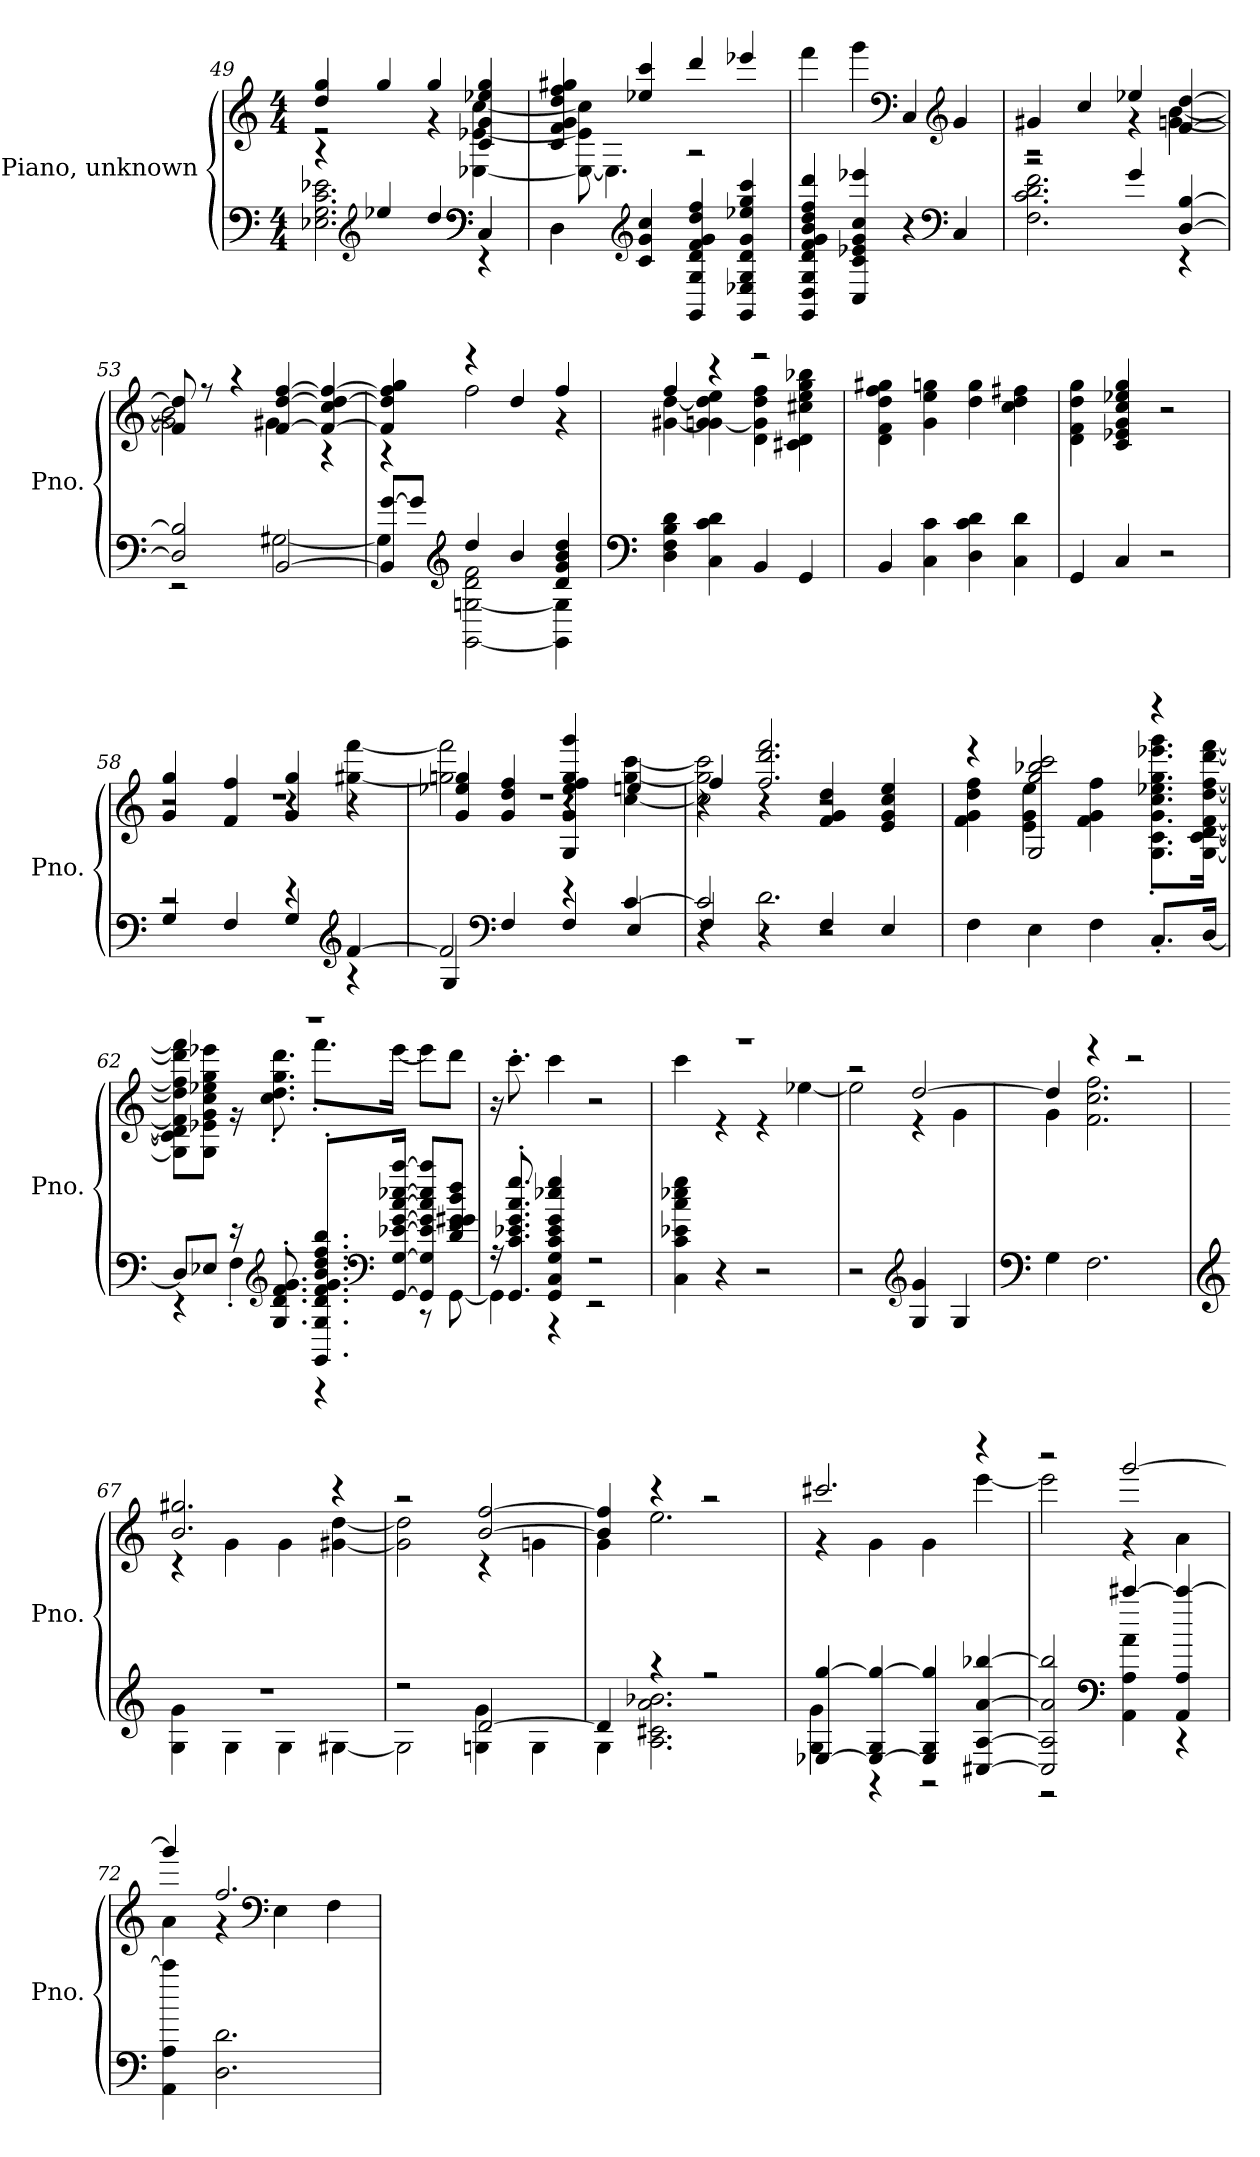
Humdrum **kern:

**kern	**kern
*part1	*part1
*staff2	*staff1
*I"Piano, unknown	*
*I'Pno.	*
*clefF4	*clefG2
*k[]	*k[]
*M4/4	*M4/4
=49	=49
*^	*^
4r	2.E-X\ 2.G\ 2.c\ 2.e-X\	4dd/ 4gg/	2r
*clefG2	*	*	*
4ee-X/	.	4gg/	.
4dd/	.	4gg/	4r
*clefF4	*	*	*
4C/	4r	4c/ 4g/ 4ee-X/ 4gg/	[4E-X\ [4e-X\ [4cc\
*v	*v	*	*
=50	=50	=50
4D\	4c/ 4f/ 4g/ 4dd/ 4ff/ 4gg#X/	8E-\_ 8e-\] 8cc\]
.	.	4.E-\]
*clefG2	*	*
4c/ 4g/ 4cc/	4ee-X/ 4ccc/	.
4GG/ 4G/ 4d/ 4f/ 4g/ 4dd/ 4ff/	4ddd/	2r
4GG/ 4E-X/ 4G/ 4d/ 4g/ 4ee-X/ 4gg/ 4ccc/	4eee-X/	.
*	*v	*v
=51	=51
4GG/ 4D/ 4G/ 4d/ 4f/ 4g/ 4b/ 4dd/ 4ff/ 4ddd/	4fff\
4C/ 4c/ 4e-X/ 4g/ 4cc/ 4eee-X/	4ggg\
*	*clefF4
4r	4C/
*clefF4	*clefG2
4C/	4g/
!!LO:LB:g=z
=52	=52
*^	*^
2r	2.F\ 2.c\ 2.d\ 2.f\	4g#X/	2r
.	.	4cc/	.
4g/	.	4ee-X/	4r
[4D/ [4B/	4r	[4f/ [4dd/	[4gn\ [4b\
=53	=53	=53	=53
2D/] 2B/]	2r	8f/] 8dd/]	2g\] 2b\]
.	.	8r	.
.	.	4r	.
[2BB/	[2G#X\	[4f/ [4dd/ [4ff/	4g#X\
.	.	4f/_ 4cc/ 4dd/_ 4ff/_	4r
=54	=54	=54	=54
8BB/] [8g/L	4G#\]	4f/] 4dd/] 4ff/] 4gg/	4r
8g/J]	.	.	.
*clefG2	*	*	*
4dd/	[2GG\ [2Gn\ 2d\ 2f\	4r	2ff\
4b/	.	4dd/	.
4d/ 4g/ 4b/ 4dd/	4GG\] 4G\]	4ff/	4r
*v	*v	*	*
=55	=55	=55
*clefF4	*	*
4D\ 4F\ 4B\ 4d\	4ff/	[4g#X\ [4dd\
4C\ 4c\ 4d\	4r	4gn\ 4g#\_ 4dd\] 4ee\
4BB/	2r	4d\ 4g#\] 4dd\ 4ff\
4GG/	.	4c#X\ 4d\ 4cc#X\ 4ee\ 4gg\ 4bb-X\
*	*v	*v
=56	=56
4BB/	4d\ 4f\ 4dd\ 4ff\ 4gg#X\
4C\ 4c\	4g\ 4ee\ 4ggn\
4D\ 4c\ 4d\	4dd\ 4gg\
4C\ 4d\	4cc\ 4dd\ 4ff#X\
!!LO:PB:g=z
=57	=57
4GG/	4d\ 4f\ 4dd\ 4gg\
4C/	4c/ 4e-X/ 4g/ 4cc/ 4ee-X/ 4gg/
2r	2r
=58	=58
*^	*^
*	*	*	*^
2r	4G/	1r	2r	4g/ 4gg/
.	4F/	.	.	4f/ 4ff/
4r	4G/	.	4r	4g/ 4gg/
*clefG2	*	*	*	*
[4f/	4r	.	[4gg#X\ [4fff\	4r
=59	=59	=59	=59	=59
2f/]	4G/	1r	2gg#\] 2fff\]	4g/ 4ee-X/ 4ggn/
*clefF4	*	*	*	*
.	4F/	.	.	4g/ 4dd/ 4ff/
4r	4F/	.	4r	4G/ 4g/ 4ee-/ 4ff/ 4gg/ 4ggg/
[4c/	4E/	.	[4cc\ [4gg\ [4ccc\	4een/
=60	=60	=60	=60	=60
*	*^	*	*	*
2c/]	4r	4F/	4r	2cc\] 2gg\] 2ccc\]	4ff/
.	2.d\	4r	2.ff/ 2.ddd/ 2.fff/	.	4r
2r	.	4F/	.	2r	4f/ 4g/ 4dd/
.	.	4E/	.	.	4e/ 4g/ 4cc/ 4ee/
*v	*v	*v	*	*	*
*	*	*v	*v
=61	=61	=61
4F\	4r	4f\ 4g\ 4dd\ 4ff\
4E\	2G/ 2gg/ 2bb-X/ 2ccc/	4e\ 4g\ 4ee\
4F\	.	4f\ 4g\ 4ff\
8.C'/L	4r	8.G\' 8.c\' 8.g\' 8.cc\' 8.ee-X\' 8.gg\' 8.eee-X\' 8.ggg\'L
[16D/Jk	.	[16G\ [16c\ [16d\ [16f\ [16dd\ [16ff\ [16ddd\ [16fff\Jk
!!LO:LB:g=z	!!
=62	=62	=62
*^	*	*
8D/L]	4r	1r	8G\] 8c\] 8d\] 8f\] 8dd\] 8ff\] 8ddd\] 8fff\]L
8E-X/J	.	.	8G\ 8e-X\ 8g\ 8cc\ 8ee-X\ 8gg\ 8eee-X\J
16r	4F'\	.	16r
*clefG2	*	*	*
8.G/' 8.d/' 8.f/' 8.g/'	.	.	8.cc\' 8.dd\' 8.gg\' 8.ddd\'
8.GG/' 8.G/' 8.d/' 8.f/' 8.g/' 8.b/' 8.dd/' 8.ff/' 8.bb/'L	4r	.	8.fff'\L
*clefF4	*	*	*
[16GG/ [16G/ [16e-X/ [16g/ [16cc/ [16ee-X/ [16ccc/Jk	.	.	[16eee-\Jk
8GG/] 8G/] 8e-/] 8g/] 8cc/] 8ee-/] 8ccc/]L	8r	.	8eee-\L]
8d/ 8f/ 8g/ 8g#X/ 8dd/ 8ff/J	[8GG\	.	8ddd\J
*	*	*v	*v
=63	=63	=63
16r	4GG\]	16r
8.GG/' 8.c/' 8.e-X/' 8.g/' 8.cc/' 8.gg/'	.	8.ccc'\
4GG/ 4C/ 4G/ 4c/ 4e-/ 4g/ 4ee-X/ 4gg/	4r	4ccc\
2r	2r	2r
*v	*v	*
=64	=64
*	*^
4C\ 4c\ 4e-X\ 4cc\ 4ee-X\ 4gg\	1r	4ccc\
4r	.	4r
2r	.	4r
.	.	[4ee-X\
=65	=65	=65
2r	2r	2ee-\]
*clefG2	*	*
4G/ 4g/	[2dd/	4r
4G/	.	4g\
=66	=66	=66
*clefF4	*	*
4G\	4dd/]	4g\
2.F\	4r	2.f\ 2.cc\ 2.ff\
.	2r	.
!!LO:LB:g=z	!!
=67	=67	=67
*clefG2	*	*
*^	*	*
1r	4G\ 4g\	2.b/ 2.gg#X/	4r
.	4G\	.	4g\
.	4G\	.	4g\
.	[4G#X\	4r	[4g#X\ [4dd\
=68	=68	=68	=68
2r	2G#\]	2r	2g#\] 2dd\]
[2d/	4Gn\ 4g\	[2b/ [2ff/	4r
.	4G\	.	4gn\
=69	=69	=69	=69
4d/]	4G\	4b/] 4ff/]	4g\
4r	2.A\ 2.c#X\ 2.a\ 2.b-X\	4r	2.ee\
2r	.	2r	.
=70	=70	=70	=70
[4E-X/ [4gg/	4G\ 4g\	2.ccc#X/	4r
4E-/_ 4G/ 4gg/_	4r	.	4g\
4E-/] 4G/ 4gg/]	2r	.	4g\
[4C#X/ [4A/ [4a/ [4bb-X/	.	4r	[4eee\
=71	=71	=71	=71
2C#/] 2A/] 2a/] 2bb-/]	2r	2r	2eee\]
*clefF4	*	*	*
[4ccc#X/	4AA\ 4A\ 4a\	[2ggg/	4r
4AA/ 4A/ 4ccc#/_	4r	.	4a\
*v	*v	*	*
=72	=72	=72
4AA\ 4A\ 4ccc#\]	4ggg/]	4a\
2.D\ 2.d\	2.ff/	4r
*	*clefF4	*
.	.	4E\
.	.	4F\
*	*v	*v
=	=
*-	*-
